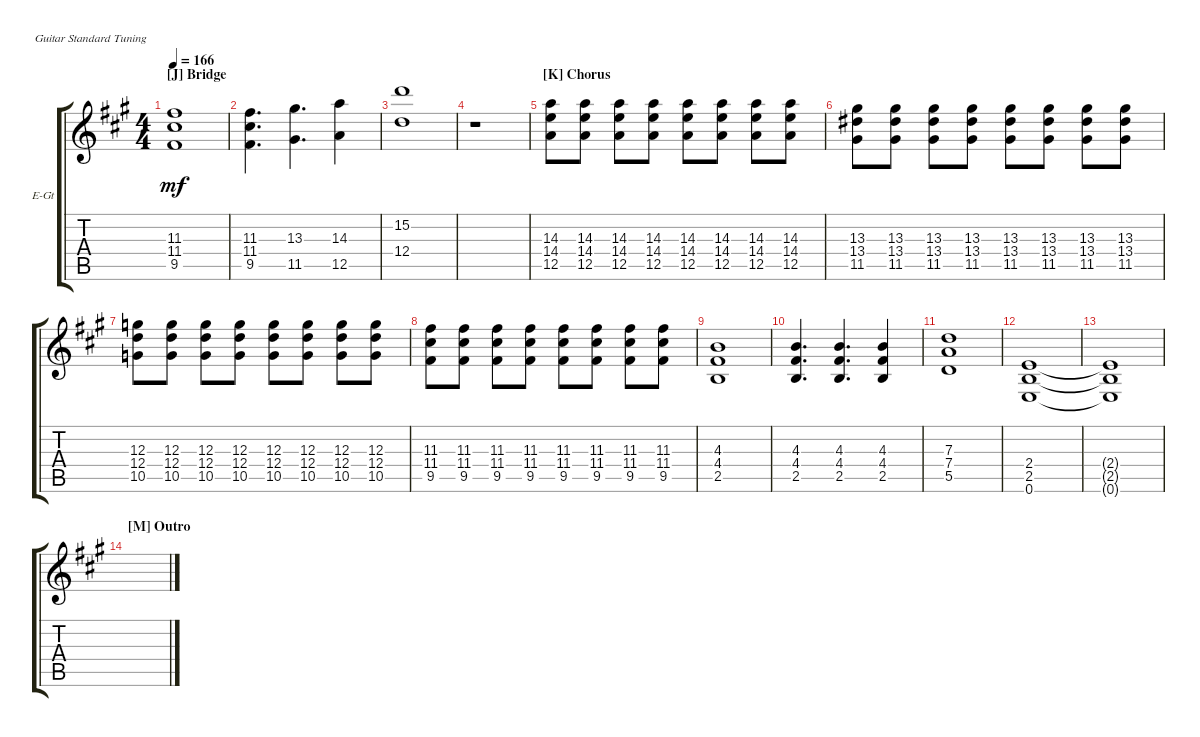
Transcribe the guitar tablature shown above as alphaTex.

\defaultSystemsLayout 4
\bracketExtendMode groupsimilarinstruments
\firstSystemTrackNameOrientation horizontal
\otherSystemsTrackNameOrientation horizontal
\track ("Electric Guitar (Drive)" "E-Gt") {instrument overdrivenguitar}
\staff {score tabs}
\tuning (E4 B3 G3 D3 A2 E2)
\ts (4 4)
\section ("J" "Bridge")
\tempo 166
\clef g2
\ks a
(9.5 11.4 11.3).1{dy mf} |
(9.5 11.4 11.3).4{d} (11.5 13.3).4{d} (12.5 14.3).4 |
(12.4 15.2).1 |
r.1 |
\section ("K" "Chorus")
(12.5 14.4 14.3).8 (12.5 14.4 14.3).8 (12.5 14.4 14.3).8 (12.5 14.4 14.3).8 (12.5 14.4 14.3).8 (12.5 14.4 14.3).8 (12.5 14.4 14.3).8 (12.5 14.4 14.3).8 |
(11.5 13.4 13.3).8 (11.5 13.4 13.3).8 (11.5 13.4 13.3).8 (11.5 13.4 13.3).8 (11.5 13.4 13.3).8 (11.5 13.4 13.3).8 (11.5 13.4 13.3).8 (11.5 13.4 13.3).8 |
(10.5 12.4 12.3).8 (10.5 12.4 12.3).8 (10.5 12.4 12.3).8 (10.5 12.4 12.3).8 (10.5 12.4 12.3).8 (10.5 12.4 12.3).8 (10.5 12.4 12.3).8 (10.5 12.4 12.3).8 |
(9.5 11.3 11.4).8 (9.5 11.3 11.4).8 (9.5 11.3 11.4).8 (9.5 11.3 11.4).8 (9.5 11.3 11.4).8 (9.5 11.3 11.4).8 (9.5 11.3 11.4).8 (9.5 11.3 11.4).8 |
(2.5 4.4 4.3).1 |
(2.5 4.4 4.3).4{d} (2.5 4.4 4.3).4{d} (2.5 4.4 4.3).4 |
(5.5 7.4 7.3).1 |
(0.6 2.5 2.4).1 |
(0.6{t} 2.5{t} 2.4{t}).1 |
\section ("M" "Outro")
